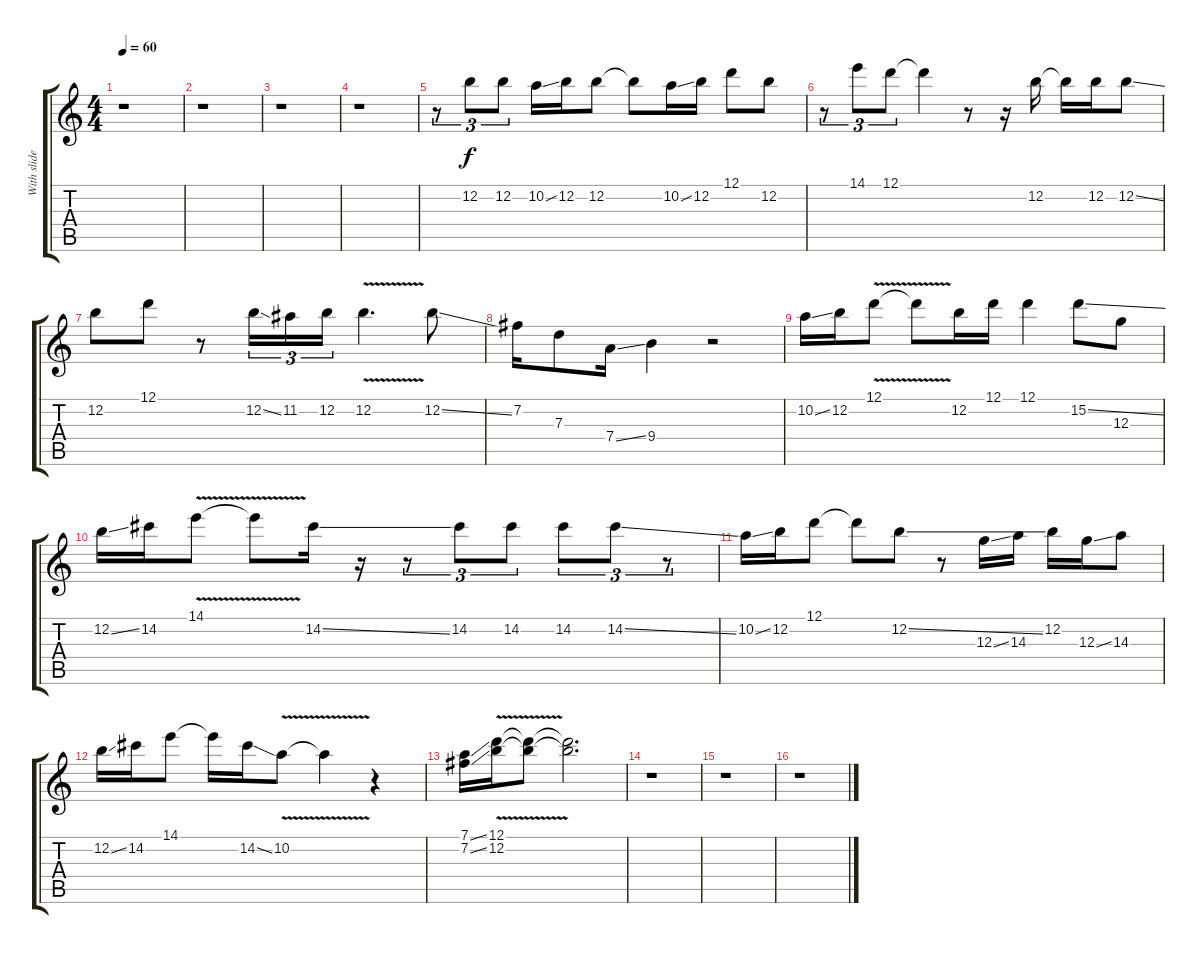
\track ("With slide !" "With slide") {instrument acousticguitarsteel}
\staff {score tabs}
\tuning (D4 B3 G3 D3 G2 D2) {hide}
\ts (4 4)
\tempo 60
\clef g2
\ks c
r.1{dy f} |
r.1 |
r.1 |
r.1 |
r.8{tu (3 2)} 12.2.8{tu (3 2)} 12.2.8{tu (3 2)} 10.2{ss}.16 12.2.16 12.2.8 12.2{t}.8 10.2{ss}.16 12.2.16 12.1.8 12.2.8 |
r.8{tu (3 2)} 14.1.8{tu (3 2)} 12.1.8{tu (3 2)} 12.1{t}.4 r.8 r.16 12.2.16 12.2{t}.16 12.2.16 12.2{ss}.8 |
12.2.8 12.1.8 r.8 12.2{ss}.16{tu (3 2)} 11.2.16{tu (3 2)} 12.2.16{tu (3 2)} 12.2{v}.4{d} 12.2{ss}.8 |
7.2.16 7.3.8 7.4{ss}.16 9.4.4 r.2 |
10.2{ss}.16 12.2.16 12.1{v}.8 12.1{t}.8 12.2.16 12.1.16 12.1.4 15.2{ss}.8 12.3.8 |
12.2{ss}.16 14.2.16 14.1{v}.8 14.1{t}.8 14.2{ss}.16 r.16 r.8{tu (3 2)} 14.2.8{tu (3 2)} 14.2.8{tu (3 2)} 14.2.8{tu (3 2)} 14.2{ss}.8{tu (3 2)} r.8{tu (3 2)} |
10.2{ss}.16 12.2.16 12.1.8 12.1{t}.8 12.2{ss}.8 r.8 12.3{ss}.16 14.3.16 12.2.16 12.3{ss}.16 14.3.8 |
12.2{ss}.16 14.2.16 14.1.8 14.1{t}.16 14.2{ss}.16 10.2{v}.8 10.2{t}.4 r.4 |
(7.1{ss} 7.2{ss}).16 (12.1{v} 12.2{v}).16 (12.1{t} 12.2{t}).8 (12.1{t} 12.2{t}).2{d} |
r.1 |
r.1 |
r.1
